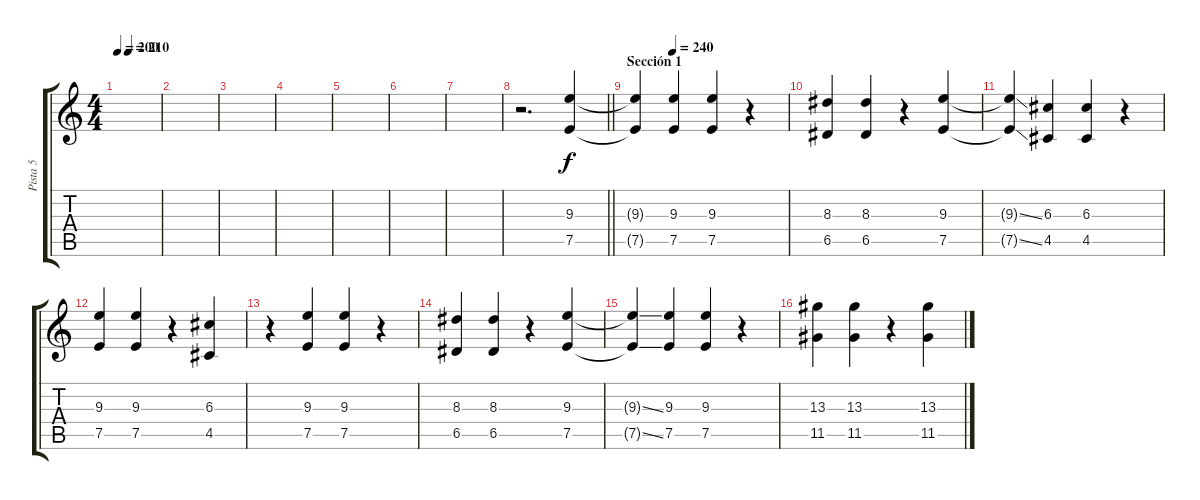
\track ("Pista 5" "Pista 5") {instrument electricguitarclean}
\staff {score tabs}
\tuning (E4 B3 G3 D3 A2 E2) {hide}
\ts (4 4)
\tempo 200
\tempo (210 0.25)
\clef g2
\ks c
|
|
|
|
|
|
|
\barLineRight lightlight
r.2{d} (9.3 7.5).4{volume 10} |
\section ("" "Sección 1")
\tempo (240 0.25)
(9.3{t} 7.5{t}).4 (9.3 7.5).4 (9.3 7.5).4 r.4 |
(8.3 6.5).4 (8.3 6.5).4 r.4 (9.3 7.5).4 |
(9.3{ss t} 7.5{ss t}).4 (6.3 4.5).4 (6.3 4.5).4 r.4 |
(9.3 7.5).4 (9.3 7.5).4 r.4 (6.3 4.5).4 |
r.4 (9.3 7.5).4 (9.3 7.5).4 r.4 |
(8.3 6.5).4 (8.3 6.5).4 r.4 (9.3 7.5).4 |
(9.3{ss t} 7.5{ss t}).4 (9.3 7.5).4 (9.3 7.5).4 r.4 |
(13.3 11.5).4 (13.3 11.5).4 r.4 (13.3 11.5).4
